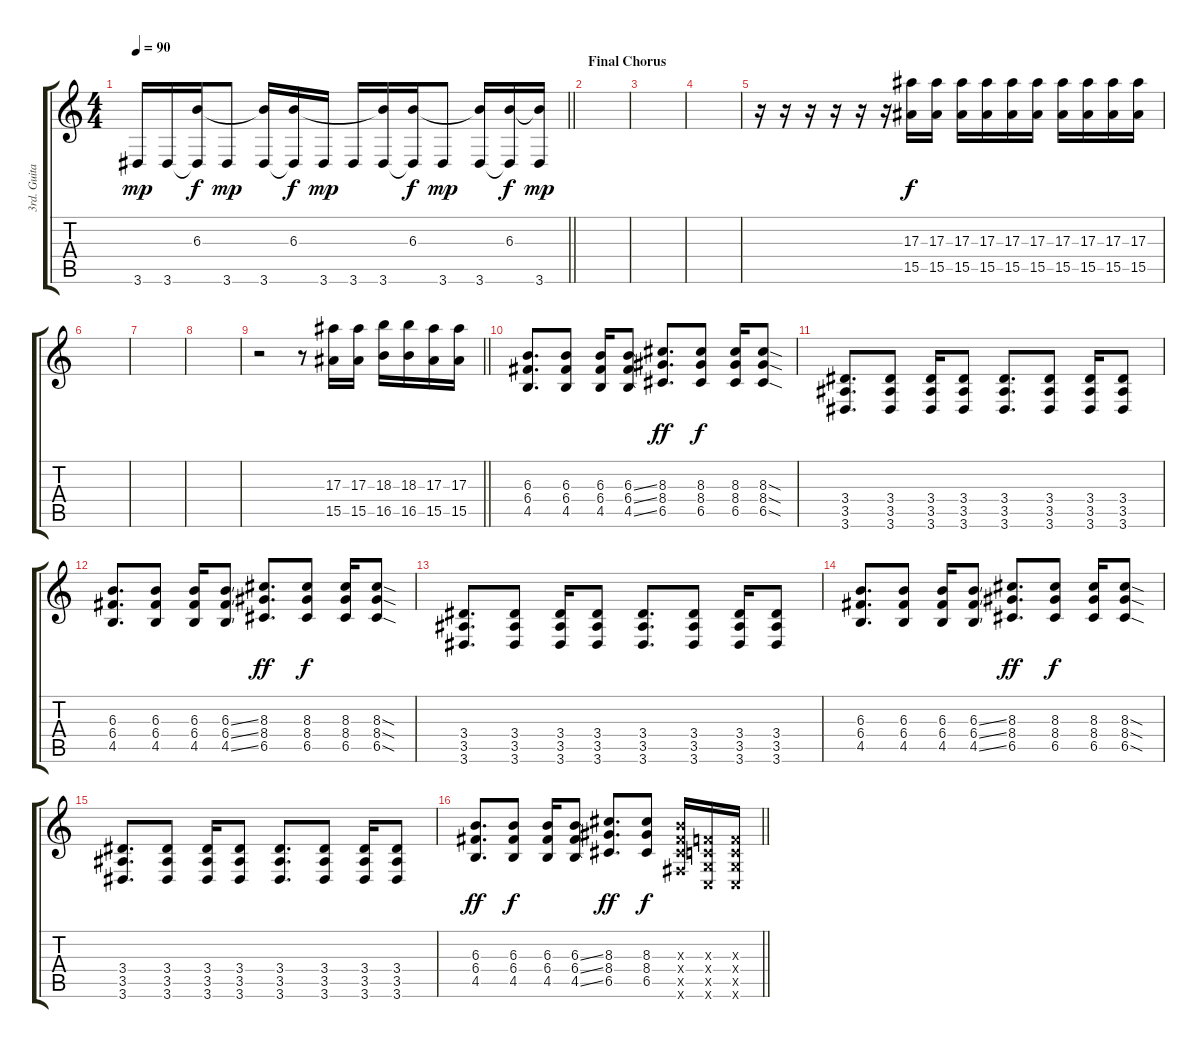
\track ("3rd. Guitar (only on album version)" "3rd. Guita") {instrument overdrivenguitar}
\staff {score tabs}
\tuning (D4 A3 F3 C3 G2 C2) {hide}
\ts (4 4)
\tempo 90
\clef g2
\barLineRight lightlight
\ks c
3.6.16{dy mp} 3.6.16 (6.3 3.6{t}).16{dy f} 3.6.8{dy mp} (6.3{t} 3.6).16 (6.3 3.6{t}).16{dy f} 3.6.16{dy mp} 3.6.16 (6.3{t} 3.6).16 (6.3 3.6{t}).16{dy f} 3.6.8{dy mp} (6.3{t} 3.6).16 (6.3 3.6{t}).16{dy f} (6.3{t} 3.6).16{dy mp} |
\section ("" "Final Chorus")
|
|
|
r.16 r.16 r.16 r.16 r.16 r.16 (17.3 15.5).16{dy f instrument overdrivenguitar} (17.3 15.5).16 (17.3 15.5).16 (17.3 15.5).16 (17.3 15.5).16 (17.3 15.5).16 (17.3 15.5).16 (17.3 15.5).16 (17.3 15.5).16 (17.3 15.5).16 |
|
|
|
\barLineRight lightlight
r.2 r.8 (17.3 15.5).16{balance 16} (17.3 15.5).16 (18.3 16.5).16 (18.3 16.5).16 (17.3 15.5).16 (17.3 15.5).16 |
\section ("" "")
(6.3 6.4 4.5).8{d} (6.3 6.4 4.5).8 (6.3 6.4 4.5).16 (6.3{ss} 6.4{ss} 4.5{ss}).8 (8.3 8.4 6.5).8{d dy ff} (8.3 8.4 6.5).8{dy f} (8.3 8.4 6.5).16 (8.3{sod} 8.4{sod} 6.5{sod}).8 |
(3.4 3.5 3.6).8{d} (3.4 3.5 3.6).8 (3.4 3.5 3.6).16 (3.4 3.5 3.6).8 (3.4 3.5 3.6).8{d} (3.4 3.5 3.6).8 (3.4 3.5 3.6).16 (3.4 3.5 3.6).8 |
(6.3 6.4 4.5).8{d} (6.3 6.4 4.5).8 (6.3 6.4 4.5).16 (6.3{ss} 6.4{ss} 4.5{ss}).8 (8.3 8.4 6.5).8{d dy ff} (8.3 8.4 6.5).8{dy f} (8.3 8.4 6.5).16 (8.3{sod} 8.4{sod} 6.5{sod}).8 |
(3.4 3.5 3.6).8{d} (3.4 3.5 3.6).8 (3.4 3.5 3.6).16 (3.4 3.5 3.6).8 (3.4 3.5 3.6).8{d} (3.4 3.5 3.6).8 (3.4 3.5 3.6).16 (3.4 3.5 3.6).8 |
(6.3 6.4 4.5).8{d} (6.3 6.4 4.5).8 (6.3 6.4 4.5).16 (6.3{ss} 6.4{ss} 4.5{ss}).8 (8.3 8.4 6.5).8{d dy ff} (8.3 8.4 6.5).8{dy f} (8.3 8.4 6.5).16 (8.3{sod} 8.4{sod} 6.5{sod}).8 |
(3.4 3.5 3.6).8{d} (3.4 3.5 3.6).8 (3.4 3.5 3.6).16 (3.4 3.5 3.6).8 (3.4 3.5 3.6).8{d} (3.4 3.5 3.6).8 (3.4 3.5 3.6).16 (3.4 3.5 3.6).8 |
\barLineRight lightlight
(6.3 6.4 4.5).8{d dy ff} (6.3 6.4 4.5).8{dy f} (6.3 6.4 4.5).16 (6.3{ss} 6.4{ss} 4.5{ss}).8 (8.3 8.4 6.5).8{d dy ff} (8.3 8.4 6.5).8{dy f} (6.3{x} 6.4{x} 6.5{x} 6.6{x}).16 (0.3{x} 0.4{x} 0.5{x} 0.6{x}).16 (0.3{x} 0.4{x} 0.5{x} 0.6{x}).16
